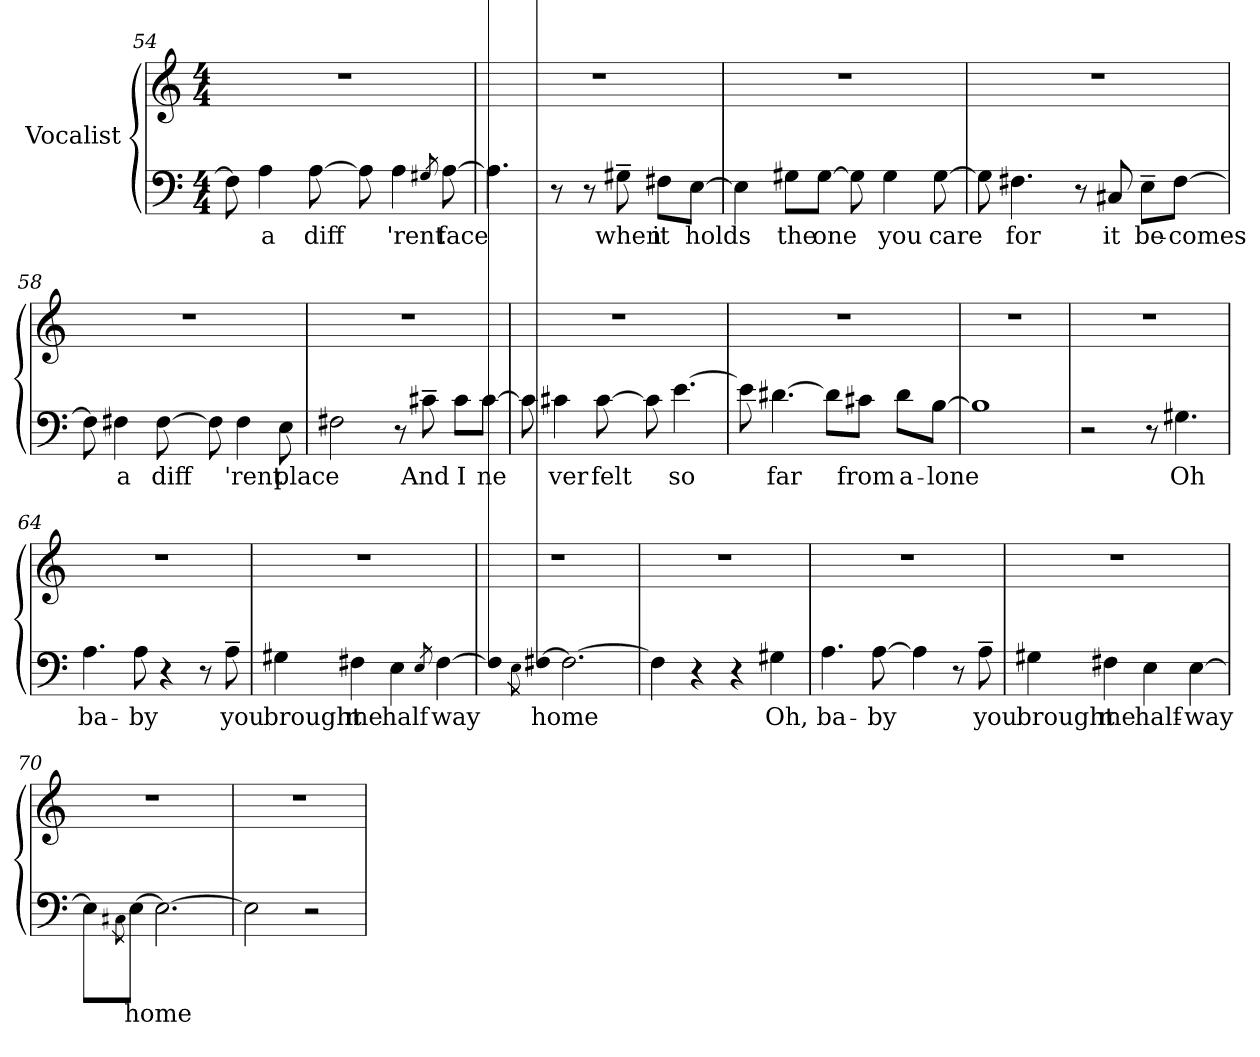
**kern	**text	**kern
*part1	*part1	*part1
*staff2	*staff2	*staff1
*I"Vocalist	*	*
*clefF4	*	*clefG2
*M4/4	*	*M4/4
=54	=54	=54
8F#]	_	1r
4A	a	.
[8A	diff	.
8A]	_	.
4A	'rent	.
8qG#X	_	.
[8A	face	.
=55	=55	=55
4.A]	_	1r
8r	.	.
8r	.	.
8G#X~	when	.
8F#X\L	it	.
[8E\J	holds	.
=56	=56	=56
4E]	_	1r
8G#X\L	the	.
[8G#\J	one	.
8G#]	_	.
4G#	you	.
[8G#	care	.
=57	=57	=57
8G#]	_	1r
4.F#X	for	.
8r	.	.
8C#X	it	.
8E~\L	be-	.
[8F#\J	-comes	.
=58	=58	=58
8F#]	_	1r
4F#X	a	.
[8F#	diff	.
8F#]	_	.
4F#	'rent	.
8E	place	.
=59	=59	=59
2F#X	_	1r
8r	.	.
8c#X~	And	.
8c#\L	I	.
[8c#\J	ne	.
=60	=60	=60
8c#]	_	1r
4c#X	ver	.
[8c#	felt	.
8c#]	_	.
[4.e	so	.
=61	=61	=61
8e]	_	1r
[4.d#X	far	.
8d#\L]	_	.
8c#X\J	from	.
8d#\L	a-	.
[8B\J	-lone	.
=62	=62	=62
1B]	_	1r
=63	=63	=63
2r	.	1r
8r	.	.
4.G#X	Oh	.
=64	=64	=64
4.A	ba-	1r
8A	-by	.
4r	.	.
8r	.	.
8A~	you	.
=65	=65	=65
4G#X	brought	1r
4F#X	me	.
4E	half-	.
8qE	_	.
[4F#	-way	.
=66	=66	=66
8F#\L]	_	1r
8qE\	_	.
[8F#X\J	home	.
2.F#_	_	.
=67	=67	=67
4F#]	_	1r
4r	.	.
4r	.	.
4G#X	Oh,	.
=68	=68	=68
4.A	ba-	1r
[8A	-by	.
4A]	_	.
8r	.	.
8A~	you	.
=69	=69	=69
4G#X	brought	1r
4F#X	me	.
4E	half-	.
[4E	-way	.
=70	=70	=70
8E\L]	_	1r
8qC#X\	_	.
[8E\J	home	.
2.E_	_	.
=71	=71	=71
2E]	_	1r
2r	.	.
=	=	=
*-	*-	*-
